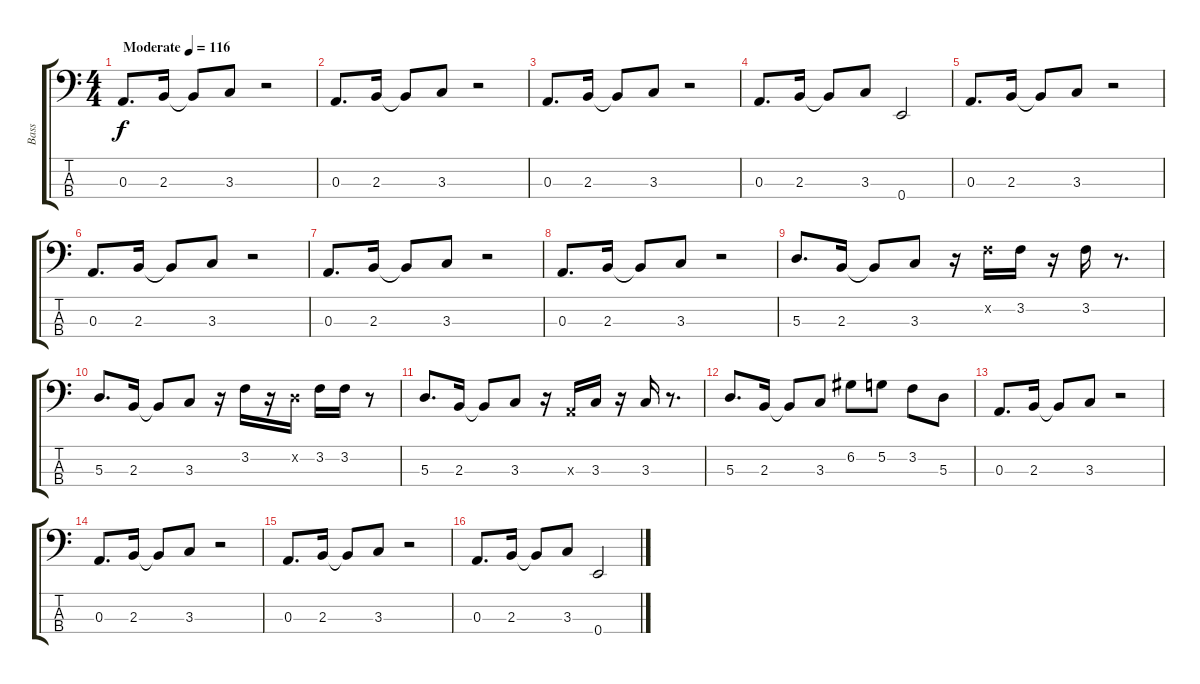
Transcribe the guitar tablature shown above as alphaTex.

\track ("Bass" "Bass") {instrument electricbassfinger}
\staff {score tabs}
\tuning (G2 D2 A1 E1) {hide}
\ts (4 4)
\tempo (116 "Moderate")
\clef f4
\ks c
0.3.8{d dy f instrument electricbassfinger} 2.3.16 2.3{t}.8 3.3.8 r.2 |
0.3.8{d} 2.3.16 2.3{t}.8 3.3.8 r.2 |
0.3.8{d} 2.3.16 2.3{t}.8 3.3.8 r.2 |
0.3.8{d} 2.3.16 2.3{t}.8 3.3.8 0.4.2 |
0.3.8{d} 2.3.16 2.3{t}.8 3.3.8 r.2 |
0.3.8{d} 2.3.16 2.3{t}.8 3.3.8 r.2 |
0.3.8{d} 2.3.16 2.3{t}.8 3.3.8 r.2 |
0.3.8{d} 2.3.16 2.3{t}.8 3.3.8 r.2 |
5.3.8{d} 2.3.16 2.3{t}.8 3.3.8 r.16 3.2{x}.16 3.2.16 r.16 3.2.16 r.8{d} |
5.3.8{d} 2.3.16 2.3{t}.8 3.3.8 r.16 3.2.16 r.16 0.2{x}.16 3.2.16 3.2.16 r.8 |
5.3.8{d} 2.3.16 2.3{t}.8 3.3.8 r.16 0.3{x}.16 3.3.16 r.16 3.3.16 r.8{d} |
5.3.8{d} 2.3.16 2.3{t}.8 3.3.8 6.2.8 5.2.8 3.2.8 5.3.8 |
0.3.8{d} 2.3.16 2.3{t}.8 3.3.8 r.2 |
0.3.8{d} 2.3.16 2.3{t}.8 3.3.8 r.2 |
0.3.8{d} 2.3.16 2.3{t}.8 3.3.8 r.2 |
0.3.8{d} 2.3.16 2.3{t}.8 3.3.8 0.4.2
